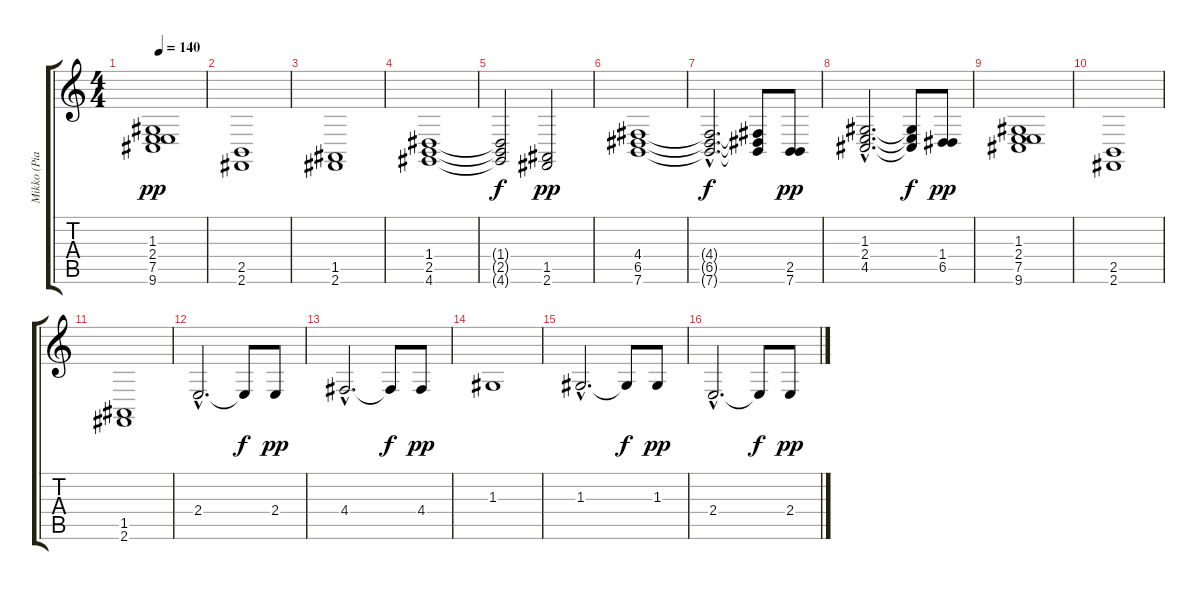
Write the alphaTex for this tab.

\track ("Mikko (Piano)" "Mikko (Pia") {instrument acousticgrandpiano}
\staff {score tabs}
\tuning (E4 B3 G3 D3 A2 E2) {hide}
\ts (4 4)
\tempo 140
\clef g2
\ks c
(1.3 2.4 7.5 9.6).1{dy pp} |
(2.5 2.6).1 |
(1.5 2.6).1 |
(1.4 2.5 4.6).1{volume 10 instrument acousticgrandpiano} |
(1.4{t} 2.5{t} 4.6{t}).2{dy f} (1.5 2.6).2{dy pp} |
(4.4 6.5 7.6).1 |
(4.4{hac t} 6.5{hac t} 7.6{hac t}).2{d dy f} (4.4{t} 6.5{t} 7.6{t}).8 (2.5 7.6).8{dy pp} |
(1.3{hac} 2.4{hac} 4.5{hac}).2{d} (1.3{t} 2.4{t} 4.5{t}).8{dy f} (1.4 6.5).8{dy pp} |
(1.3 2.4 7.5 9.6).1 |
(2.5 2.6).1 |
(1.5 2.6).1 |
2.4{hac}.2{d volume 10 instrument acousticgrandpiano} 2.4{t}.8{dy f} 2.4.8{dy pp} |
4.4{hac}.2{d} 4.4{t}.8{dy f} 4.4.8{dy pp} |
1.3.1 |
1.3{hac}.2{d} 1.3{t}.8{dy f} 1.3.8{dy pp} |
2.4{hac}.2{d volume 10 instrument acousticgrandpiano} 2.4{t}.8{dy f} 2.4.8{dy pp}
